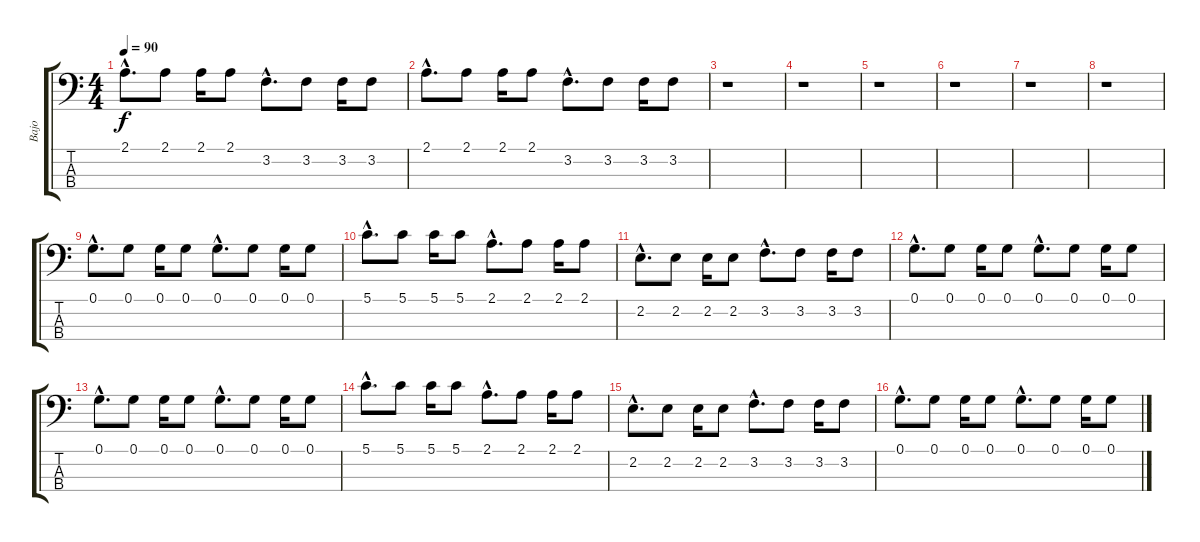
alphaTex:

\track ("Bajo" "Bajo") {instrument electricbassfinger}
\staff {score tabs}
\tuning (G2 D2 A1 E1) {hide}
\ts (4 4)
\tempo 90
\clef f4
\ks c
2.1{hac}.8{d dy f} 2.1.8 2.1.16 2.1.8 3.2{hac}.8{d} 3.2.8 3.2.16 3.2.8 |
2.1{hac}.8{d} 2.1.8 2.1.16 2.1.8 3.2{hac}.8{d} 3.2.8 3.2.16 3.2.8 |
r.1 |
r.1 |
r.1 |
r.1 |
r.1 |
r.1 |
0.1{hac}.8{d} 0.1.8 0.1.16 0.1.8 0.1{hac}.8{d} 0.1.8 0.1.16 0.1.8 |
5.1{hac}.8{d} 5.1.8 5.1.16 5.1.8 2.1{hac}.8{d} 2.1.8 2.1.16 2.1.8 |
2.2{hac}.8{d} 2.2.8 2.2.16 2.2.8 3.2{hac}.8{d} 3.2.8 3.2.16 3.2.8 |
0.1{hac}.8{d} 0.1.8 0.1.16 0.1.8 0.1{hac}.8{d} 0.1.8 0.1.16 0.1.8 |
0.1{hac}.8{d} 0.1.8 0.1.16 0.1.8 0.1{hac}.8{d} 0.1.8 0.1.16 0.1.8 |
5.1{hac}.8{d} 5.1.8 5.1.16 5.1.8 2.1{hac}.8{d} 2.1.8 2.1.16 2.1.8 |
2.2{hac}.8{d} 2.2.8 2.2.16 2.2.8 3.2{hac}.8{d} 3.2.8 3.2.16 3.2.8 |
0.1{hac}.8{d} 0.1.8 0.1.16 0.1.8 0.1{hac}.8{d} 0.1.8 0.1.16 0.1.8
